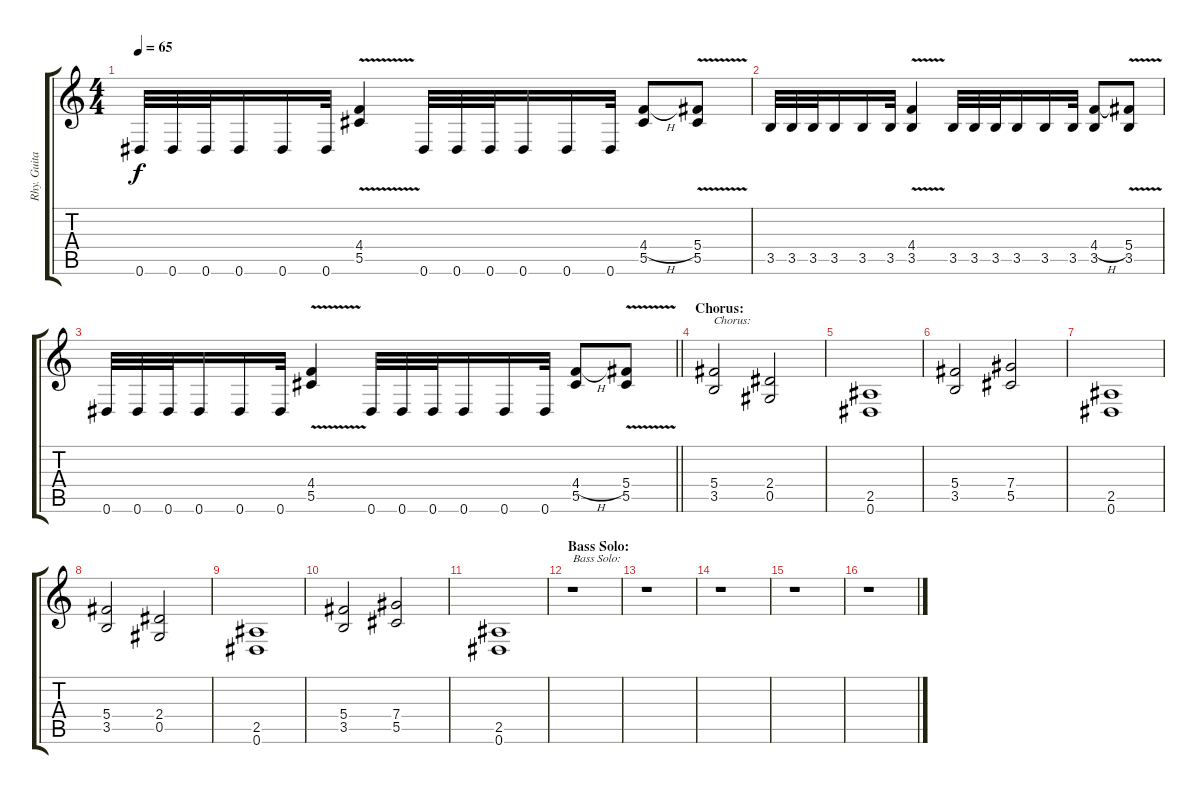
\track ("Rhy. Guitar 2" "Rhy. Guita") {instrument distortionguitar}
\staff {score tabs}
\tuning (Eb4 Bb3 Gb3 Db3 Ab2 Eb2) {hide}
\ts (4 4)
\tempo 65
\clef g2
\ks c
0.6.32{dy f} 0.6.32 0.6.32 0.6.16 0.6.16 0.6.32 (4.4{v} 5.5).4 0.6.32 0.6.32 0.6.32 0.6.16 0.6.16 0.6.32 (4.4{h} 5.5).8 (5.4{v} 5.5).8 |
3.5.32 3.5.32 3.5.32 3.5.16 3.5.16 3.5.32 (4.4{v} 3.5).4 3.5.32 3.5.32 3.5.32 3.5.16 3.5.16 3.5.32 (4.4{h} 3.5).8 (5.4{v} 3.5).8 |
\barLineRight lightlight
0.6.32 0.6.32 0.6.32 0.6.16 0.6.16 0.6.32 (4.4{v} 5.5).4 0.6.32 0.6.32 0.6.32 0.6.16 0.6.16 0.6.32 (4.4{h} 5.5).8 (5.4{v} 5.5).8 |
\section ("" "Chorus:")
(5.4 3.5).2{txt "Chorus:"} (2.4 0.5).2 |
(2.5 0.6).1 |
(5.4 3.5).2 (7.4 5.5).2 |
(2.5 0.6).1 |
(5.4 3.5).2 (2.4 0.5).2 |
(2.5 0.6).1 |
(5.4 3.5).2 (7.4 5.5).2 |
(2.5 0.6).1 |
\section ("" "Bass Solo:")
r.1{txt "Bass Solo:"} |
r.1 |
r.1 |
r.1 |
r.1
